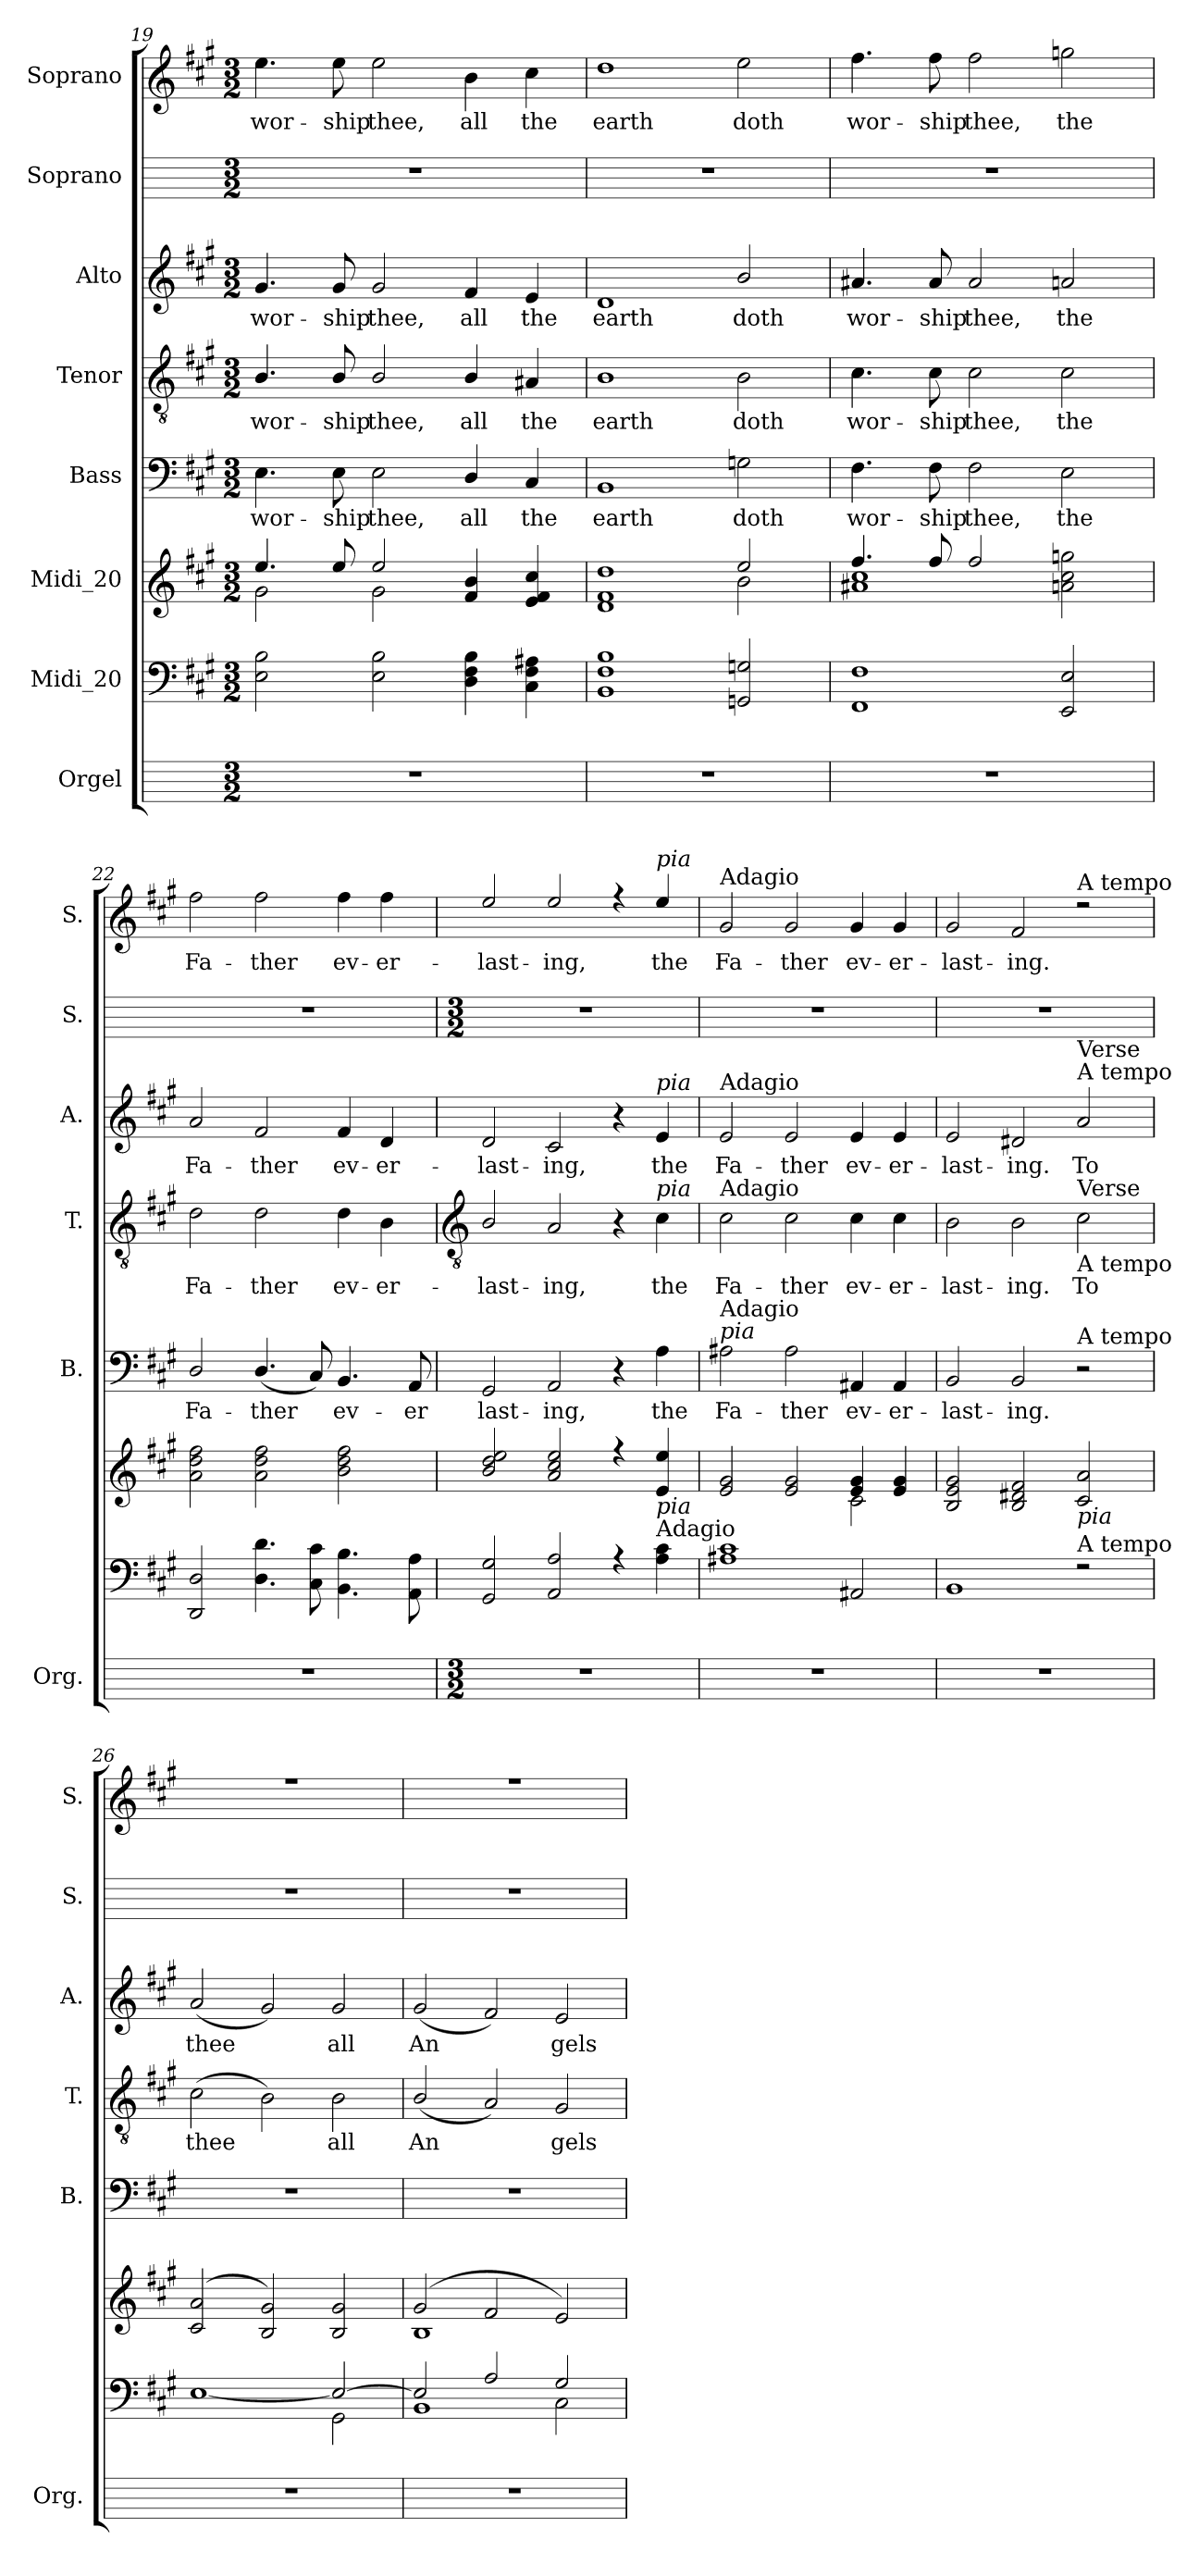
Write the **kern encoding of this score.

**kern	**kern	**kern	**kern	**text	**kern	**text	**kern	**text	**kern	**kern	**text
*part8	*part7	*part6	*part5	*part5	*part4	*part4	*part3	*part3	*part2	*part1	*part1
*staff8	*staff7	*staff6	*staff5	*staff5	*staff4	*staff4	*staff3	*staff3	*staff2	*staff1	*staff1
*I"Orgel	*I"Midi_20	*I"Midi_20	*I"Bass	*	*I"Tenor	*	*I"Alto	*	*I"Soprano	*I"Soprano	*
*I'Org.	*	*	*I'B.	*	*I'T.	*	*I'A.	*	*I'S.	*I'S.	*
*	*clefF4	*clefG2	*clefF4	*	*clefGv2	*	*clefG2	*	*	*clefG2	*
*	*k[f#c#g#]	*k[f#c#g#]	*k[f#c#g#]	*	*k[f#c#g#]	*	*k[f#c#g#]	*	*	*k[f#c#g#]	*
*	*A:	*A:	*A:	*	*A:	*	*A:	*	*	*A:	*
*M3/2	*M3/2	*M3/2	*M3/2	*	*M3/2	*	*M3/2	*	*M3/2	*M3/2	*
=19	=19	=19	=19	=19	=19	=19	=19	=19	=19	=19	=19
*	*^	*^	*	*	*	*	*	*	*	*	*
!	!	!	!	!	!	!LO:LY:b	!	!LO:LY:b	!	!LO:LY:b	!	!	!LO:LY:b
1.r	2E\ 2B\	1.ryy	4.ee/	2g#\	4.E	wor-	4.B/	wor-	4.g#	wor-	1.r	4.ee	wor-
!	!	!	!	!	!	!LO:LY:b	!	!LO:LY:b	!	!LO:LY:b	!	!	!LO:LY:b
.	.	.	8ee/	.	8E	-ship	8B/	-ship	8g#	-ship	.	8ee	-ship
!	!	!	!	!	!	!LO:LY:b	!	!LO:LY:b	!	!LO:LY:b	!	!	!LO:LY:b
.	2E\ 2B\	.	2ee/	2g#\	2E	thee,	2B/	thee,	2g#	thee,	.	2ee	thee,
!	!	!	!	!	!	!LO:LY:b	!	!LO:LY:b	!	!LO:LY:b	!	!	!LO:LY:b
.	4D\ 4F#\ 4B\	.	4f#/ 4b/	2ryy	4D/	all	4B/	all	4f#	all	.	4b	all
!	!	!	!	!	!	!LO:LY:b	!	!LO:LY:b	!	!LO:LY:b	!	!	!LO:LY:b
.	4C#\ 4F#\ 4A#X\	.	4e/ 4f#/ 4cc#/	.	4C#	the	4A#X/	the	4e	the	.	4cc#	the
=20	=20	=20	=20	=20	=20	=20	=20	=20	=20	=20	=20	=20	=20
!	!	!	!	!	!	!LO:LY:b	!	!LO:LY:b	!	!LO:LY:b	!	!	!LO:LY:b
1.r	1BB/ 1F#/ 1B/	1.ryy	1dd/	1d\ 1f#\	1BB	earth	1B	earth	1d	earth	1.r	1dd	earth
!	!	!	!	!	!	!LO:LY:b	!	!LO:LY:b	!	!LO:LY:b	!	!	!LO:LY:b
.	2GGn/ 2Gn/	.	2ee/	2b\	2Gn	doth	2B	doth	2b/	doth	.	2ee	doth
=21	=21	=21	=21	=21	=21	=21	=21	=21	=21	=21	=21	=21	=21
!	!	!	!	!	!	!LO:LY:b	!	!LO:LY:b	!	!LO:LY:b	!	!	!LO:LY:b
1.r	1FF#/ 1F#/	1.ryy	4.ff#/	1a#X\ 1cc#\	4.F#	wor-	4.c#	wor-	4.a#X	wor-	1.r	4.ff#	wor-
!	!	!	!	!	!	!LO:LY:b	!	!LO:LY:b	!	!LO:LY:b	!	!	!LO:LY:b
.	.	.	8ff#/	.	8F#	-ship	8c#	-ship	8a#	-ship	.	8ff#	-ship
!	!	!	!	!	!	!LO:LY:b	!	!LO:LY:b	!	!LO:LY:b	!	!	!LO:LY:b
.	.	.	2ff#/	.	2F#	thee,	2c#	thee,	2a#	thee,	.	2ff#	thee,
!	!	!	!	!	!	!LO:LY:b	!	!LO:LY:b	!	!LO:LY:b	!	!	!LO:LY:b
.	2EE/ 2E/	.	2a\ 2cc#\ 2ggn\	2ryy	2E	the	2c#	the	2an	the	.	2ggn	the
=22	=22	=22	=22	=22	=22	=22	=22	=22	=22	=22	=22	=22	=22
!	!	!	!	!	!	!LO:LY:b	!	!LO:LY:b	!	!LO:LY:b	!	!	!LO:LY:b
1.r	2DD/ 2D/	1.ryy	2a\ 2dd\ 2ff#\	1.ryy	2D/	Fa-	2d	Fa-	2a	Fa-	1.r	2ff#	Fa-
!	!	!	!	!	!	!LO:LY:b	!	!LO:LY:b	!	!LO:LY:b	!	!	!LO:LY:b
.	4.D\ 4.d\	.	2a\ 2dd\ 2ff#\	.	(<4.D/	-ther	2d	-ther	2f#	-ther	.	2ff#	-ther
.	8C#\ 8c#\	.	.	.	8C#)	.	.	.	.	.	.	.	.
!	!	!	!	!	!	!LO:LY:b	!	!LO:LY:b	!	!LO:LY:b	!	!	!LO:LY:b
.	4.BB\ 4.B\	.	2b\ 2dd\ 2ff#\	.	4.BB	ev-	4d	ev-	4f#	ev-	.	4ff#	ev-
!	!	!	!	!	!	!	!	!LO:LY:b	!	!LO:LY:b	!	!	!LO:LY:b
.	.	.	.	.	.	.	4B	-er-	4d	-er-	.	4ff#	-er-
!	!	!	!	!	!	!LO:LY:b	!	!	!	!	!	!	!
.	8AA\ 8A\	.	.	.	8AA	-er	.	.	.	.	.	.	.
!!LO:LB:g=z
=23	=23	=23	=23	=23	=23	=23	=23	=23	=23	=23	=23	=23	=23
*	*	*	*	*	*	*	*clefGv2	*	*	*	*	*	*
*M3/2	*	*	*	*	*	*	*	*	*	*	*M3/2	*	*
*	*	*	*	*	*	*	*	*	*	*	*	*^	*
!	!	!	!	!	!	!LO:LY:b	!	!LO:LY:b	!	!LO:LY:b	!	!	!LO:N:vis=1	!LO:LY:b
1.r	2GG#/ 2G#/	1.ryy	2b/ 2dd/ 2ee/	1.ryy	2GG#	last-	2B/	-last-	2d	-last-	1.r	2ee	1.ryy	-last-
!	!	!	!	!	!	!LO:LY:b	!	!LO:LY:b	!	!LO:LY:b	!	!	!	!LO:LY:b
.	2AA/ 2A/	.	2a/ 2cc#/ 2ee/	.	2AA	-ing,	2A	-ing,	2c#	-ing,	.	2ee	.	-ing,
.	4r	.	4r	.	4r	.	4r	.	4r	.	.	4r	.	.
!	!	!	!	!	!	!	!	!	!	!	!	!LO:TX:a:i:t=pia	!	!
!	!	!	!	!	!	!	!	!	!LO:TX:a:i:t=pia	!	!	!	!	!
!	!	!	!	!	!	!	!LO:TX:a:i:t=pia	!	!	!	!	!	!	!
!	!	!	!LO:TX:b:i:t=pia	!	!	!	!	!	!	!	!	!	!	!
!	!	!	!LO:TX:b:t=Adagio	!	!	!	!	!	!	!	!	!	!	!
!	!	!	!	!	!	!LO:LY:b	!	!LO:LY:b	!	!LO:LY:b	!	!	!	!LO:LY:b
.	4A\ 4c#\	.	4e/ 4ee/	.	4A	the	4c#	the	4e	the	.	4ee	.	the
=24	=24	=24	=24	=24	=24	=24	=24	=24	=24	=24	=24	=24	=24	=24
!	!	!	!	!	!	!	!	!	!	!	!	!LO:TX:a:t=Adagio	!	!
!	!	!	!	!	!	!	!	!	!LO:TX:a:t=Adagio	!	!	!	!	!
!	!	!	!	!	!	!	!LO:TX:a:t=Adagio	!	!	!	!	!	!	!
!	!	!	!	!	!LO:TX:a:i:t=pia	!	!	!	!	!	!	!	!	!
!	!	!	!	!	!LO:TX:a:t=Adagio	!	!	!	!	!	!	!	!	!
!	!	!	!	!	!	!LO:LY:b	!	!LO:LY:b	!	!LO:LY:b	!	!	!LO:N:vis=1	!LO:LY:b
1.r	1A#X/ 1c#/	1.ryy	2e/ 2g#/	1ryy	2A#X	Fa-	2c#	Fa-	2e	Fa-	1.r	2g#	1.ryy	Fa-
!	!	!	!	!	!	!LO:LY:b	!	!LO:LY:b	!	!LO:LY:b	!	!	!	!LO:LY:b
.	.	.	2e/ 2g#/	.	2A#	-ther	2c#	-ther	2e	-ther	.	2g#	.	-ther
!	!	!	!	!	!	!LO:LY:b	!	!LO:LY:b	!	!LO:LY:b	!	!	!	!LO:LY:b
.	2AA#X/	.	4e/ 4g#/	2c#\	4AA#X	ev-	4c#	ev-	4e	ev-	.	4g#	.	ev-
!	!	!	!	!	!	!LO:LY:b	!	!LO:LY:b	!	!LO:LY:b	!	!	!	!LO:LY:b
.	.	.	4e/ 4g#/	.	4AA#	-er-	4c#	-er-	4e	-er-	.	4g#	.	-er-
=25	=25	=25	=25	=25	=25	=25	=25	=25	=25	=25	=25	=25	=25	=25
!	!	!	!	!	!	!LO:LY:b	!	!LO:LY:b	!	!LO:LY:b	!	!	!LO:N:vis=1	!LO:LY:b
1.r	1BB/	1.ryy	2B/ 2e/ 2g#/	1.ryy	2BB	-last-	2B	-last-	2e	-last-	1.r	2g#	1.ryy	-last-
!	!	!	!	!	!	!LO:LY:b	!	!LO:LY:b	!	!LO:LY:b	!	!	!	!LO:LY:b
.	.	.	2B/ 2d#X/ 2f#/	.	2BB	-ing.	2B	-ing.	2d#X	-ing.	.	2f#	.	-ing.
!	!	!	!	!	!	!	!	!	!	!	!	!LO:TX:a:t=A tempo	!	!
!	!	!	!	!	!	!	!	!	!LO:TX:a:t=A tempo	!	!	!	!	!
!	!	!	!	!	!	!	!	!	!LO:TX:a:t=Verse	!	!	!	!	!
!	!	!	!	!	!	!	!LO:TX:b:t=A tempo	!	!	!	!	!	!	!
!	!	!	!	!	!	!	!LO:TX:a:t=Verse	!	!	!	!	!	!	!
!	!	!	!	!	!LO:TX:a:t=A tempo	!	!	!	!	!	!	!	!	!
!	!	!	!LO:TX:b:i:t=pia	!	!	!	!	!	!	!	!	!	!	!
!	!LO:TX:a:t=A tempo	!	!	!	!	!	!	!	!	!	!	!	!	!
!	!	!	!	!	!	!	!	!LO:LY:b	!	!LO:LY:b	!	!	!	!
.	2r	.	2c#/ 2a/	.	2r	.	2c#	To	2a	To	.	2r	.	.
=26	=26	=26	=26	=26	=26	=26	=26	=26	=26	=26	=26	=26	=26	=26
!	!	!	!	!	!LO:N:vis=1	!	!	!LO:LY:b	!	!LO:LY:b	!	!LO:N:vis=1	!LO:N:vis=1	!
1.r	[1E/	1ryy	(>2c#/ 2a/	1.ryy	1.r	.	(>2c#	thee	(<2a	thee	1.r	1.r	1.ryy	.
.	.	.	2B/ 2g#/)	.	.	.	2B)	.	2g#)	.	.	.	.	.
!	!	!	!	!	!	!	!	!LO:LY:b	!	!LO:LY:b	!	!	!	!
.	2E/_	2GG#\	2B/ 2g#/	.	.	.	2B	all	2g#	all	.	.	.	.
=27	=27	=27	=27	=27	=27	=27	=27	=27	=27	=27	=27	=27	=27	=27
!	!	!	!	!	!LO:N:vis=1	!	!	!LO:LY:b	!	!LO:LY:b	!	!LO:N:vis=1	!LO:N:vis=1	!
1.r	2E/]	1BB\	(>2g#/	1B\	1.r	.	(<2B/	An	(<2g#	An	1.r	1.r	1.ryy	.
.	2A/	.	2f#/	.	.	.	2A)	.	2f#)	.	.	.	.	.
!	!	!	!	!	!	!	!	!LO:LY:b	!	!LO:LY:b	!	!	!	!
.	2G#/	2C#\	2e/)	2ryy	.	.	2G#	gels	2e	gels	.	.	.	.
*	*v	*v	*	*	*	*	*	*	*	*	*	*v	*v	*
*	*	*v	*v	*	*	*	*	*	*	*	*	*
=	=	=	=	=	=	=	=	=	=	=	=
*-	*-	*-	*-	*-	*-	*-	*-	*-	*-	*-	*-
